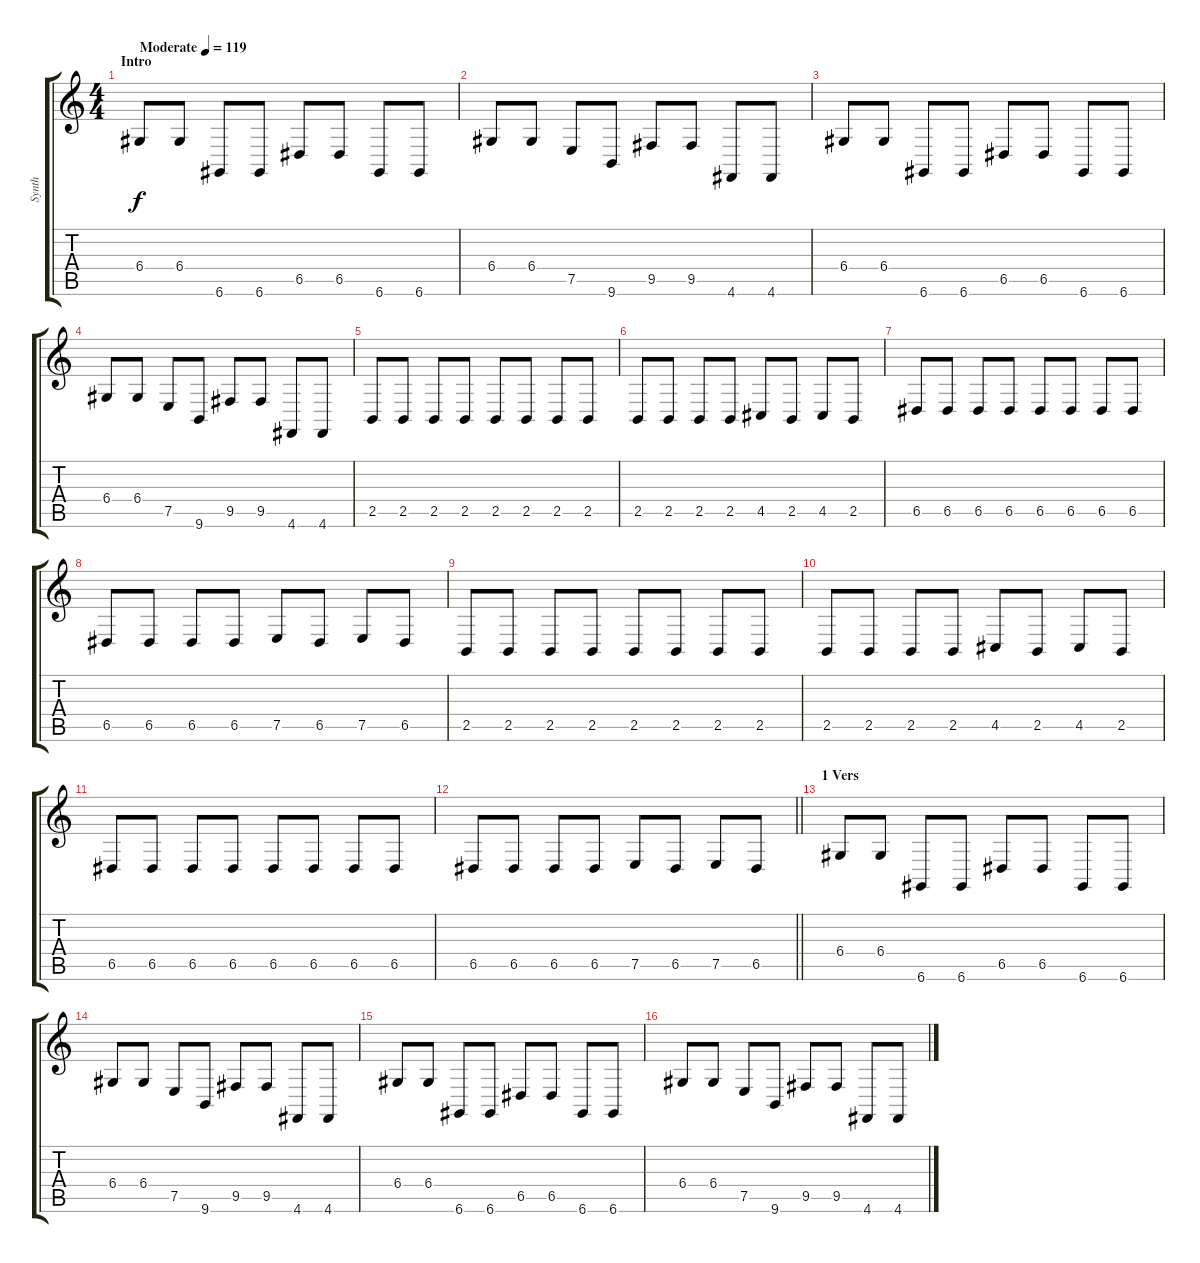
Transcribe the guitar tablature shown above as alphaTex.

\track ("Synth" "Synth") {instrument lead2sawtooth}
\staff {score tabs}
\tuning (E4 B3 G3 D3 A2 D2) {hide}
\ts (4 4)
\section ("" "Intro")
\tempo (119 "Moderate")
\clef g2
\ks c
6.4.8{dy f instrument lead2sawtooth} 6.4.8 6.6.8 6.6.8 6.5.8 6.5.8 6.6.8 6.6.8 |
6.4.8 6.4.8 7.5.8 9.6.8 9.5.8 9.5.8 4.6.8 4.6.8 |
6.4.8 6.4.8 6.6.8 6.6.8 6.5.8 6.5.8 6.6.8 6.6.8 |
6.4.8 6.4.8 7.5.8 9.6.8 9.5.8 9.5.8 4.6.8 4.6.8 |
2.5.8 2.5.8 2.5.8 2.5.8 2.5.8 2.5.8 2.5.8 2.5.8 |
2.5.8 2.5.8 2.5.8 2.5.8 4.5.8 2.5.8 4.5.8 2.5.8 |
6.5.8 6.5.8 6.5.8 6.5.8 6.5.8 6.5.8 6.5.8 6.5.8 |
6.5.8 6.5.8 6.5.8 6.5.8 7.5.8 6.5.8 7.5.8 6.5.8 |
2.5.8 2.5.8 2.5.8 2.5.8 2.5.8 2.5.8 2.5.8 2.5.8 |
2.5.8 2.5.8 2.5.8 2.5.8 4.5.8 2.5.8 4.5.8 2.5.8 |
6.5.8 6.5.8 6.5.8 6.5.8 6.5.8 6.5.8 6.5.8 6.5.8 |
\barLineRight lightlight
6.5.8 6.5.8 6.5.8 6.5.8 7.5.8 6.5.8 7.5.8 6.5.8 |
\section ("" "1 Vers")
6.4.8 6.4.8 6.6.8 6.6.8 6.5.8 6.5.8 6.6.8 6.6.8 |
6.4.8 6.4.8 7.5.8 9.6.8 9.5.8 9.5.8 4.6.8 4.6.8 |
6.4.8 6.4.8 6.6.8 6.6.8 6.5.8 6.5.8 6.6.8 6.6.8 |
6.4.8 6.4.8 7.5.8 9.6.8 9.5.8 9.5.8 4.6.8 4.6.8
